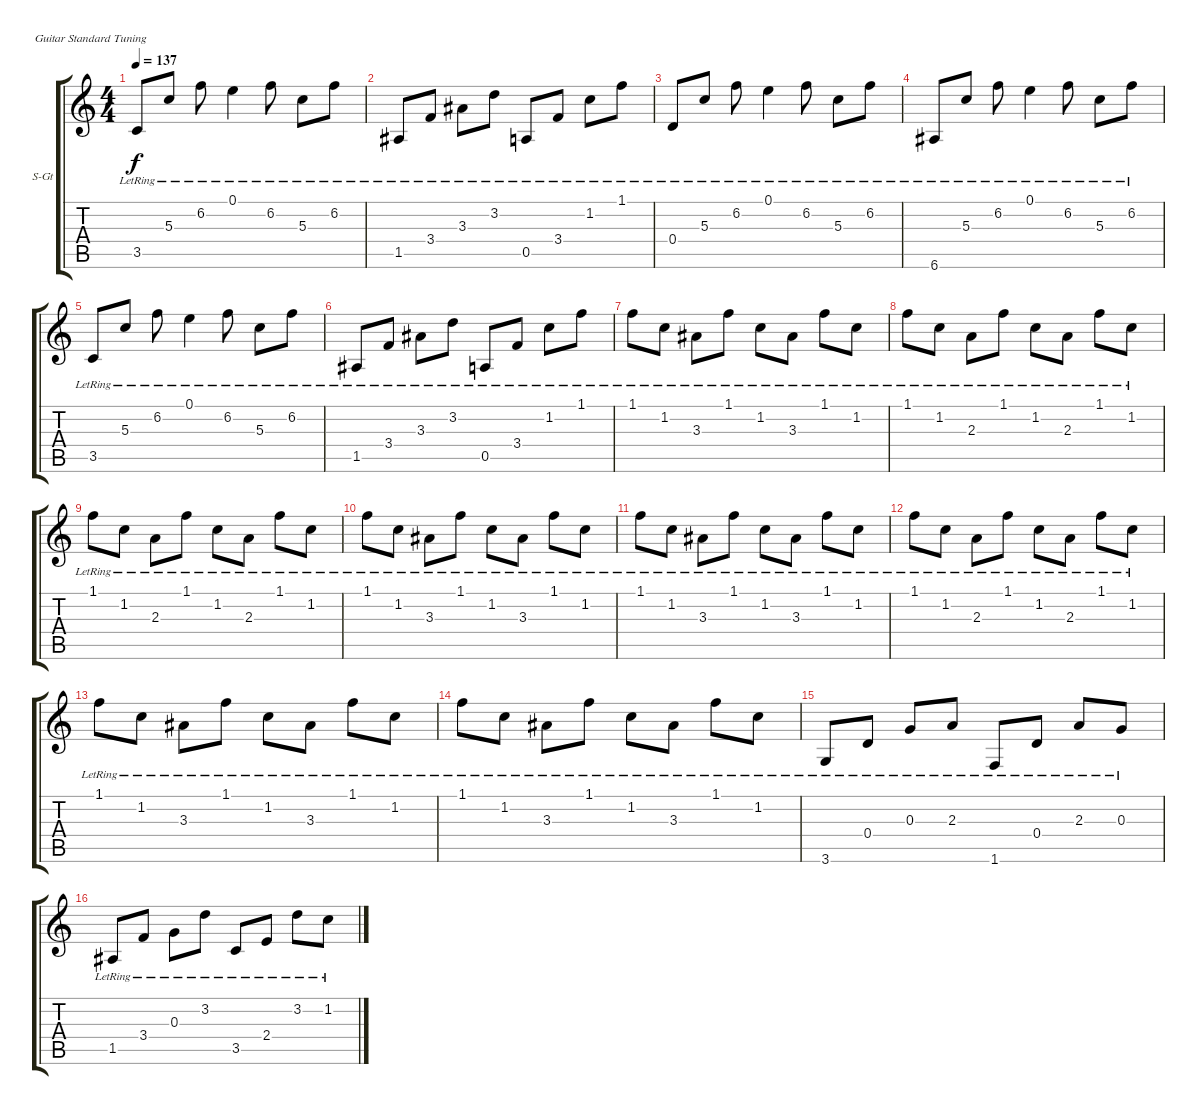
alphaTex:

\defaultSystemsLayout 4
\bracketExtendMode groupsimilarinstruments
\firstSystemTrackNameOrientation horizontal
\otherSystemsTrackNameOrientation horizontal
\track ("Steel Guitar" "S-Gt") {instrument acousticguitarsteel}
\staff {score tabs}
\tuning (E4 B3 G3 D3 A2 E2)
\ts (4 4)
\tempo 137
\clef g2
\ks c
3.5{lr}.8{dy f} 5.3{lr}.8 6.2{lr}.8 0.1{lr}.4 6.2{lr}.8 5.3{lr}.8 6.2{lr}.8 |
1.5{lr}.8 3.4{lr}.8 3.3{lr}.8 3.2{lr}.8 0.5{lr}.8 3.4{lr}.8 1.2{lr}.8 1.1{lr}.8 |
0.4{lr}.8 5.3{lr}.8 6.2{lr}.8 0.1{lr}.4 6.2{lr}.8 5.3{lr}.8 6.2{lr}.8 |
6.6{lr}.8 5.3{lr}.8 6.2{lr}.8 0.1{lr}.4 6.2{lr}.8 5.3{lr}.8 6.2{lr}.8 |
3.5{lr}.8 5.3{lr}.8 6.2{lr}.8 0.1{lr}.4 6.2{lr}.8 5.3{lr}.8 6.2{lr}.8 |
1.5{lr}.8 3.4{lr}.8 3.3{lr}.8 3.2{lr}.8 0.5{lr}.8 3.4{lr}.8 1.2{lr}.8 1.1{lr}.8 |
1.1{lr}.8 1.2{lr}.8 3.3{lr}.8 1.1{lr}.8 1.2{lr}.8 3.3{lr}.8 1.1{lr}.8 1.2{lr}.8 |
1.1{lr}.8 1.2{lr}.8 2.3{lr}.8 1.1{lr}.8 1.2{lr}.8 2.3{lr}.8 1.1{lr}.8 1.2{lr}.8 |
1.1{lr}.8 1.2{lr}.8 2.3{lr}.8 1.1{lr}.8 1.2{lr}.8 2.3{lr}.8 1.1{lr}.8 1.2{lr}.8 |
1.1{lr}.8 1.2{lr}.8 3.3{lr}.8 1.1{lr}.8 1.2{lr}.8 3.3{lr}.8 1.1{lr}.8 1.2{lr}.8 |
1.1{lr}.8 1.2{lr}.8 3.3{lr}.8 1.1{lr}.8 1.2{lr}.8 3.3{lr}.8 1.1{lr}.8 1.2{lr}.8 |
1.1{lr}.8 1.2{lr}.8 2.3{lr}.8 1.1{lr}.8 1.2{lr}.8 2.3{lr}.8 1.1{lr}.8 1.2{lr}.8 |
1.1{lr}.8 1.2{lr}.8 3.3{lr}.8 1.1{lr}.8 1.2{lr}.8 3.3{lr}.8 1.1{lr}.8 1.2{lr}.8 |
1.1{lr}.8 1.2{lr}.8 3.3{lr}.8 1.1{lr}.8 1.2{lr}.8 3.3{lr}.8 1.1{lr}.8 1.2{lr}.8 |
3.6{lr}.8 0.4{lr}.8 0.3{lr}.8 2.3{lr}.8 1.6{lr}.8 0.4{lr}.8 2.3{lr}.8 0.3{lr}.8 |
1.5{lr}.8 3.4{lr}.8 0.3{lr}.8 3.2{lr}.8 3.5{lr}.8 2.4{lr}.8 3.2{lr}.8 1.2{lr}.8
